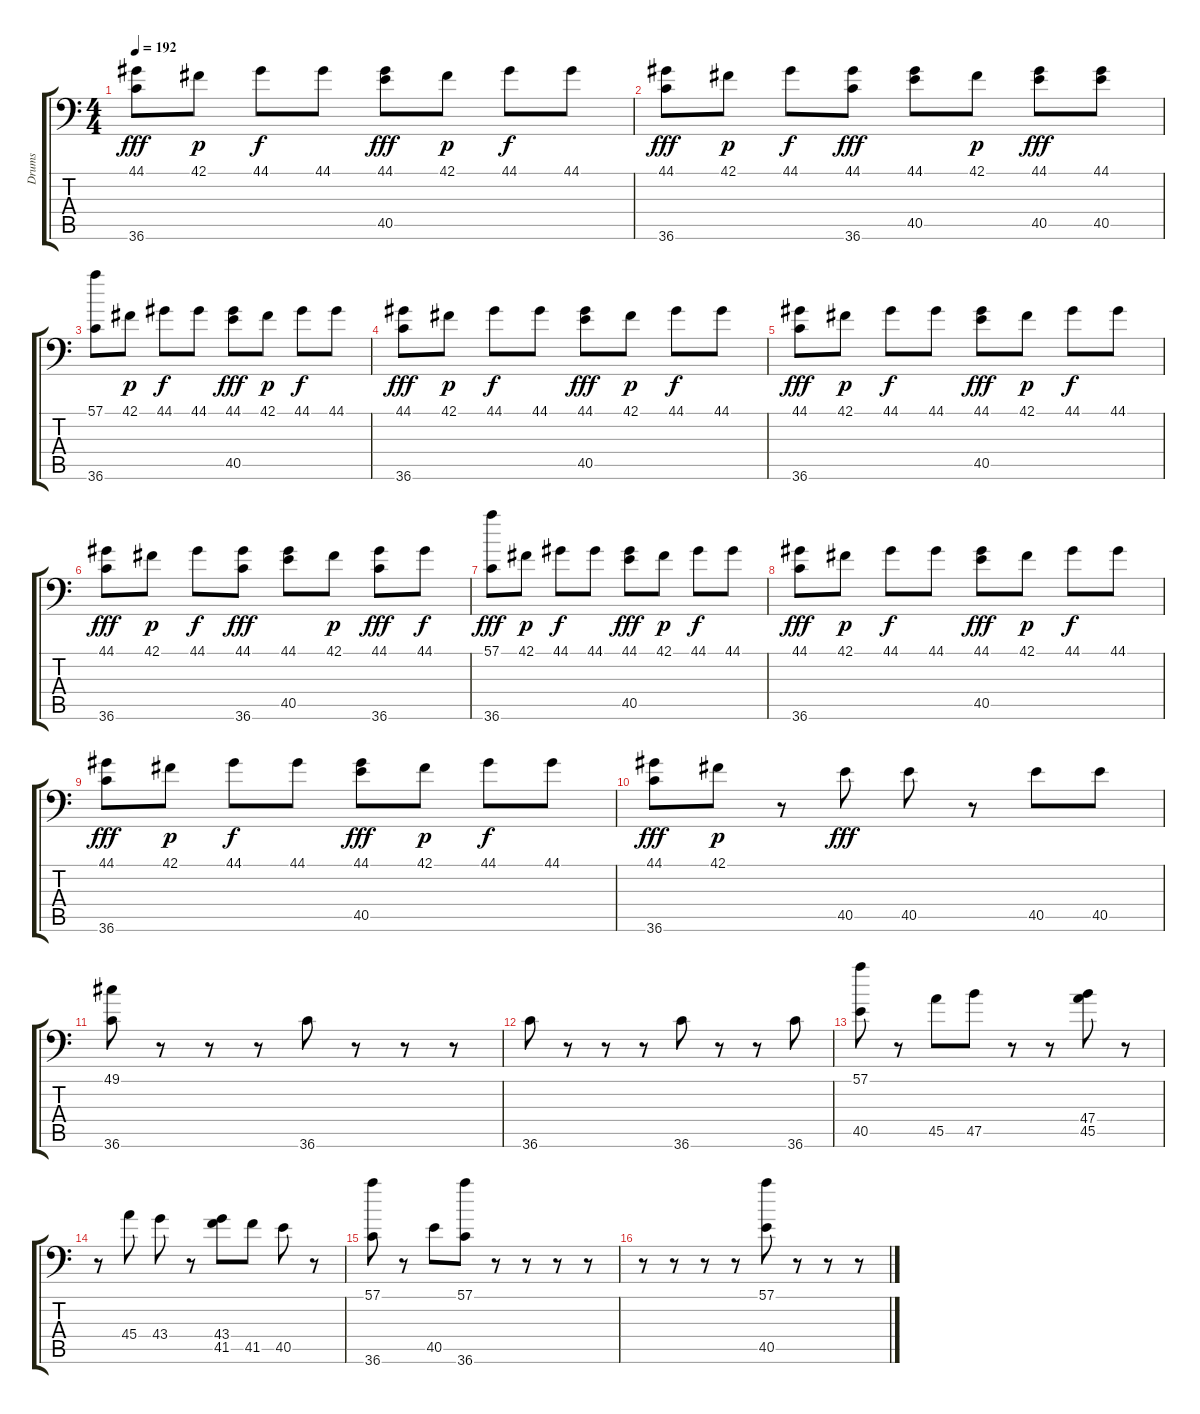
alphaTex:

\track ("Drums" "Drums") {instrument acousticgrandpiano}
\staff {score tabs}
\tuning (C-1 C-1 C-1 C-1 C-1 C-1) {hide}
\ts (4 4)
\tempo 192
\clef f4
\ks c
(44.1 36.6).8{dy fff} 42.1.8{dy p} 44.1.8{dy f} 44.1.8 (44.1 40.5).8{dy fff} 42.1.8{dy p} 44.1.8{dy f} 44.1.8 |
(44.1 36.6).8{dy fff} 42.1.8{dy p} 44.1.8{dy f} (44.1 36.6).8{dy fff} (44.1 40.5).8 42.1.8{dy p} (44.1 40.5).8{dy fff} (44.1 40.5).8 |
(57.1 36.6).8 42.1.8{dy p} 44.1.8{dy f} 44.1.8 (44.1 40.5).8{dy fff} 42.1.8{dy p} 44.1.8{dy f} 44.1.8 |
(44.1 36.6).8{dy fff} 42.1.8{dy p} 44.1.8{dy f} 44.1.8 (44.1 40.5).8{dy fff} 42.1.8{dy p} 44.1.8{dy f} 44.1.8 |
(44.1 36.6).8{dy fff} 42.1.8{dy p} 44.1.8{dy f} 44.1.8 (44.1 40.5).8{dy fff} 42.1.8{dy p} 44.1.8{dy f} 44.1.8 |
(44.1 36.6).8{dy fff} 42.1.8{dy p} 44.1.8{dy f} (44.1 36.6).8{dy fff} (44.1 40.5).8 42.1.8{dy p} (44.1 36.6).8{dy fff} 44.1.8{dy f} |
(57.1 36.6).8{dy fff} 42.1.8{dy p} 44.1.8{dy f} 44.1.8 (44.1 40.5).8{dy fff} 42.1.8{dy p} 44.1.8{dy f} 44.1.8 |
(44.1 36.6).8{dy fff} 42.1.8{dy p} 44.1.8{dy f} 44.1.8 (44.1 40.5).8{dy fff} 42.1.8{dy p} 44.1.8{dy f} 44.1.8 |
(44.1 36.6).8{dy fff} 42.1.8{dy p} 44.1.8{dy f} 44.1.8 (44.1 40.5).8{dy fff} 42.1.8{dy p} 44.1.8{dy f} 44.1.8 |
(44.1 36.6).8{dy fff} 42.1.8{dy p} r.8 40.5.8{dy fff} 40.5.8 r.8 40.5.8 40.5.8 |
(49.1 36.6).8 r.8 r.8 r.8 36.6.8 r.8 r.8 r.8 |
36.6.8 r.8 r.8 r.8 36.6.8 r.8 r.8 36.6.8 |
(57.1 40.5).8 r.8 45.5.8 47.5.8 r.8 r.8 (47.4 45.5).8 r.8 |
r.8 45.4.8 43.4.8 r.8 (43.4 41.5).8 41.5.8 40.5.8 r.8 |
(57.1 36.6).8 r.8 40.5.8 (57.1 36.6).8 r.8 r.8 r.8 r.8 |
r.8 r.8 r.8 r.8 (57.1 40.5).8 r.8 r.8 r.8
